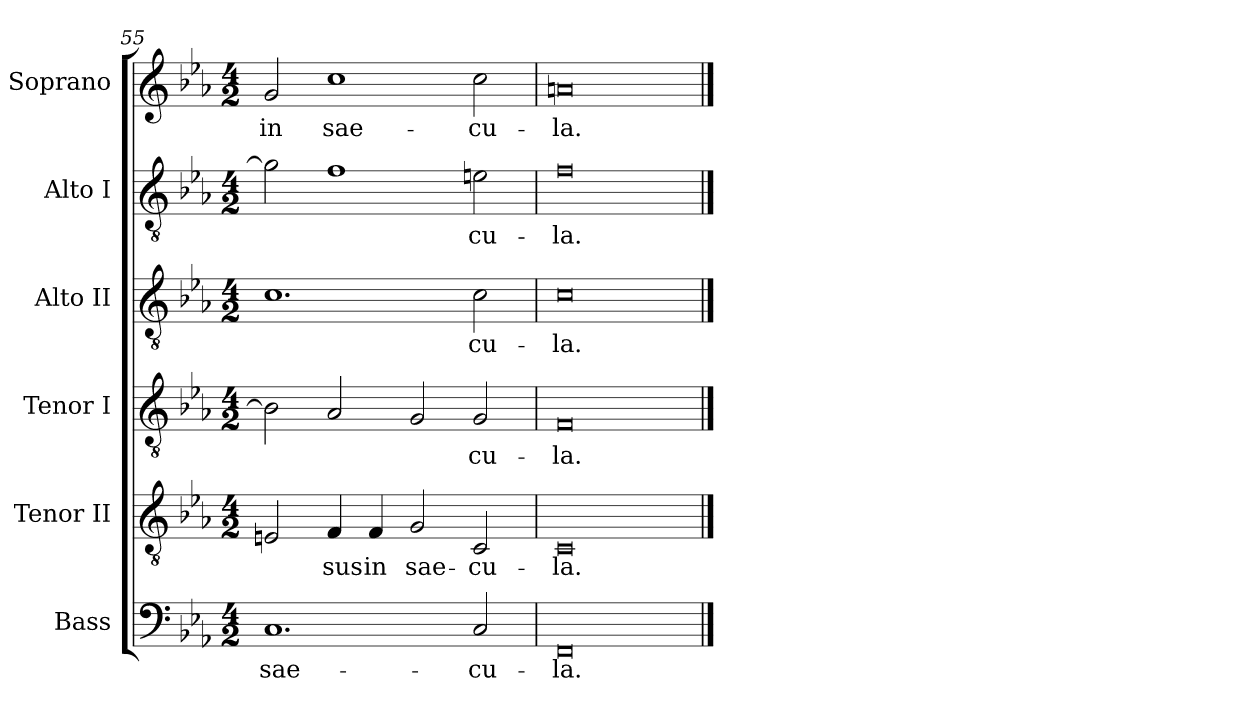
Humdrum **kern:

**kern	**text	**kern	**text	**kern	**text	**kern	**text	**kern	**text	**kern	**text
*part6	*part6	*part5	*part5	*part4	*part4	*part3	*part3	*part2	*part2	*part1	*part1
*staff6	*staff6	*staff5	*staff5	*staff4	*staff4	*staff3	*staff3	*staff2	*staff2	*staff1	*staff1
*I"Bass	*	*I"Tenor II	*	*I"Tenor I	*	*I"Alto II	*	*I"Alto I	*	*I"Soprano	*
*I'B	*	*	*	*I'T	*	*I'A	*	*	*	*	*
*clefF4	*	*clefGv2	*	*clefGv2	*	*clefGv2	*	*clefGv2	*	*clefG2	*
*k[b-e-a-]	*	*k[b-e-a-]	*	*k[b-e-a-]	*	*k[b-e-a-]	*	*k[b-e-a-]	*	*k[b-e-a-]	*
*E-:	*	*E-:	*	*E-:	*	*E-:	*	*E-:	*	*E-:	*
*M4/2	*	*M4/2	*	*M4/2	*	*M4/2	*	*M4/2	*	*M4/2	*
=55	=55	=55	=55	=55	=55	=55	=55	=55	=55	=55	=55
!	!LO:LY:b:color=#000000	!	!	!	!	!	!	!	!	!	!
!	!	!	!	!	!	!	!	!	!	!	!LO:LY:b:color=#000000
1.Ci	sae-	2Eni/	.	2B-i\]	.	1.ci	.	2gi\]	.	2gi/	in
!	!	!	!LO:LY:b:color=#000000	!	!	!	!	!	!	!	!
!	!	!	!	!	!	!	!	!	!	!	!LO:LY:b:color=#000000
.	.	4Fi/	-sus	2A-i/	.	.	.	1fi	.	1cci	sae-
!	!	!	!LO:LY:b:color=#000000	!	!	!	!	!	!	!	!
.	.	4Fi/	in	.	.	.	.	.	.	.	.
!	!	!	!LO:LY:b:color=#000000	!	!	!	!	!	!	!	!
.	.	2Gi/	sae-	2Gi/	.	.	.	.	.	.	.
!	!LO:LY:b:color=#000000	!	!	!	!	!	!	!	!	!	!
!	!	!	!LO:LY:b:color=#000000	!	!	!	!	!	!	!	!
!	!	!	!	!	!LO:LY:b:color=#000000	!	!	!	!	!	!
!	!	!	!	!	!	!	!LO:LY:b:color=#000000	!	!	!	!
!	!	!	!	!	!	!	!	!	!LO:LY:b:color=#000000	!	!
!	!	!	!	!	!	!	!	!	!	!	!LO:LY:b:color=#000000
2Ci/	-cu-	2Ci/	-cu-	2Gi/	-cu-	2ci\	-cu-	2eni\	-cu-	2cci\	-cu-
=56	=56	=56	=56	=56	=56	=56	=56	=56	=56	=56	=56
!	!LO:LY:b:color=#000000	!	!	!	!	!	!	!	!	!	!
!	!	!	!LO:LY:b:color=#000000	!	!	!	!	!	!	!	!
!	!	!	!	!	!LO:LY:b:color=#000000	!	!	!	!	!	!
!	!	!	!	!	!	!	!LO:LY:b:color=#000000	!	!	!	!
!	!	!	!	!	!	!	!	!	!LO:LY:b:color=#000000	!	!
!	!	!	!	!	!	!	!	!	!	!	!LO:LY:b:color=#000000
0FFi	-la.	0Ci	-la.	0Fi	-la.	0ci	-la.	0fi	-la.	0ani	-la.
==	==	==	==	==	==	==	==	==	==	==	==
*-	*-	*-	*-	*-	*-	*-	*-	*-	*-	*-	*-
